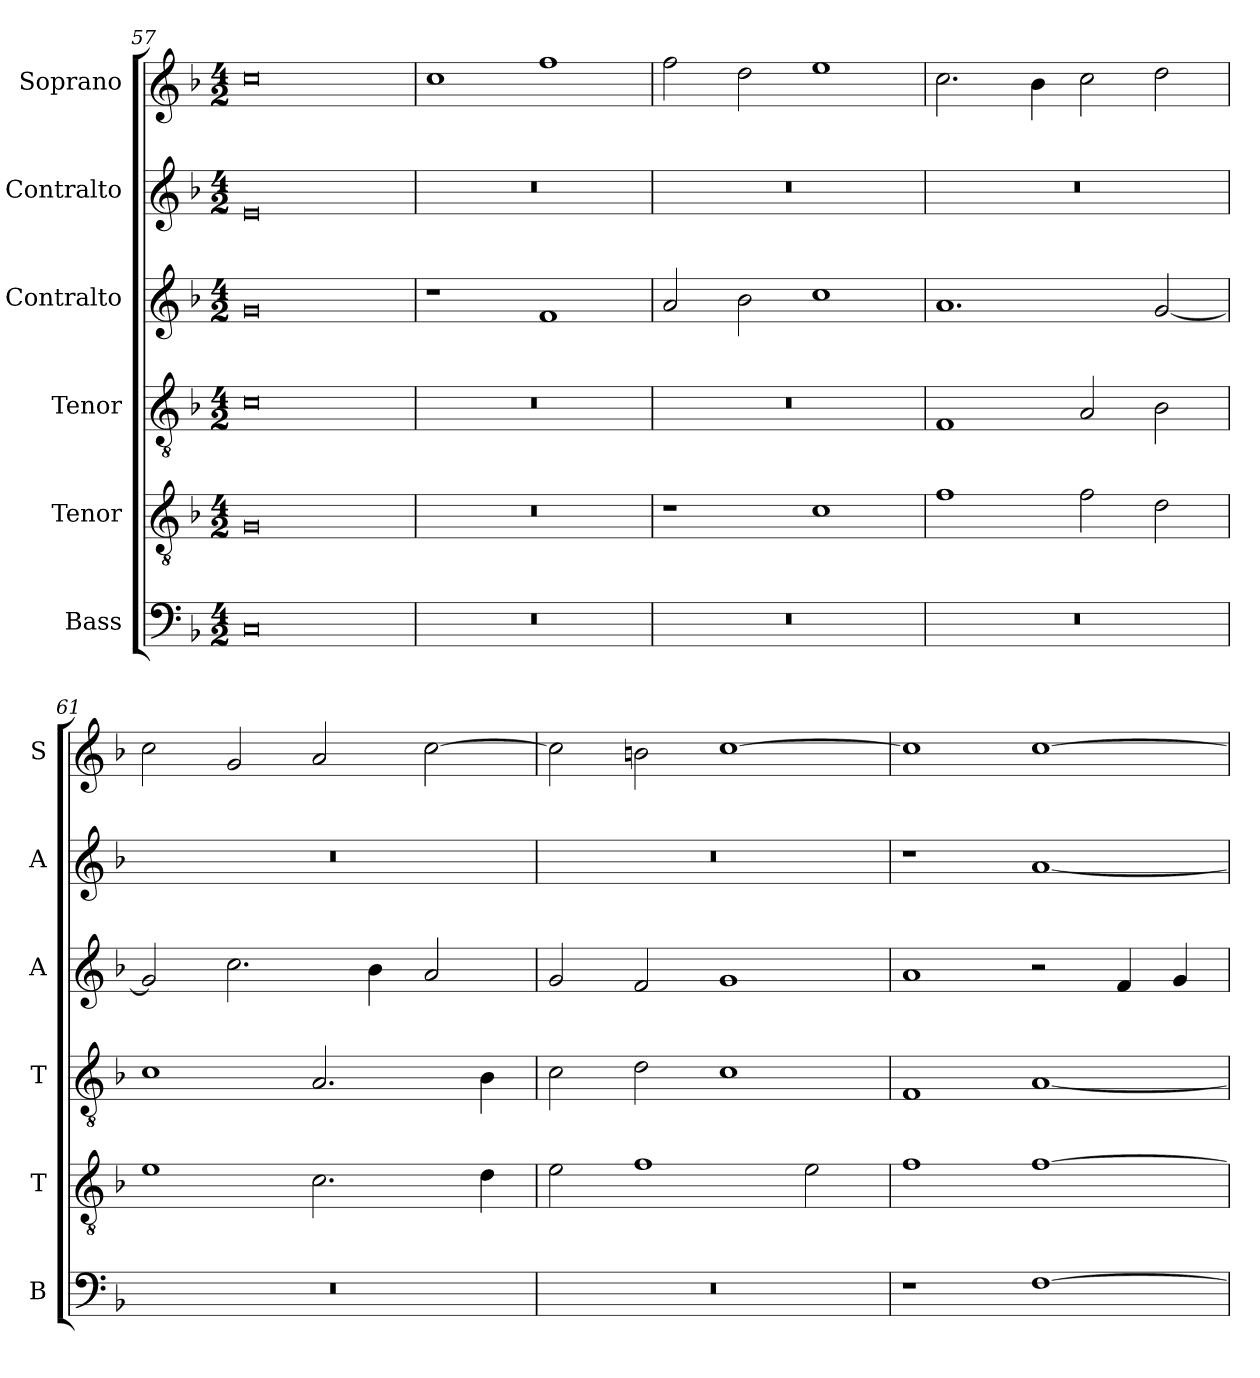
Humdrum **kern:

**kern	**kern	**kern	**kern	**kern	**kern
*part6	*part5	*part4	*part3	*part2	*part1
*staff6	*staff5	*staff4	*staff3	*staff2	*staff1
*I"Bass	*I"Tenor	*I"Tenor	*I"Contralto	*I"Contralto	*I"Soprano
*I'B	*I'T	*I'T	*I'A	*I'A	*I'S
*clefF4	*clefGv2	*clefGv2	*clefG2	*clefG2	*clefG2
*k[b-]	*k[b-]	*k[b-]	*k[b-]	*k[b-]	*k[b-]
*F:ion	*F:ion	*F:ion	*F:ion	*F:ion	*F:ion
*M4/2	*M4/2	*M4/2	*M4/2	*M4/2	*M4/2
=57	=57	=57	=57	=57	=57
0C	0G	0c	0g	0e	0cc
=58	=58	=58	=58	=58	=58
0r	0r	0r	1r	0r	1cc
.	.	.	1f	.	1ff
=59	=59	=59	=59	=59	=59
0r	1r	0r	2a	0r	2ff
.	.	.	2b-	.	2dd
.	1c	.	1cc	.	1ee
=60	=60	=60	=60	=60	=60
0r	1f	1F	1.a	0r	2.cc
.	.	.	.	.	4b-
.	2f	2A	.	.	2cc
.	2d	2B-	[2g	.	2dd
=61	=61	=61	=61	=61	=61
0r	1e	1c	2g]	0r	2cc
.	.	.	2.cc	.	2g
.	2.c	2.A	.	.	2a
.	.	.	4b-	.	.
.	.	.	2a	.	[2cc
.	4d	4B-	.	.	.
=62	=62	=62	=62	=62	=62
0r	2e	2c	2g	0r	2cc]
.	1f	2d	2f	.	2bn
.	.	1c	1g	.	[1cc
.	2e	.	.	.	.
=63	=63	=63	=63	=63	=63
1r	1f	1F	1a	1r	1cc]
[1F	[1f	[1A	2r	[1a	[1cc
.	.	.	4f	.	.
.	.	.	4g	.	.
=	=	=	=	=	=
*-	*-	*-	*-	*-	*-
